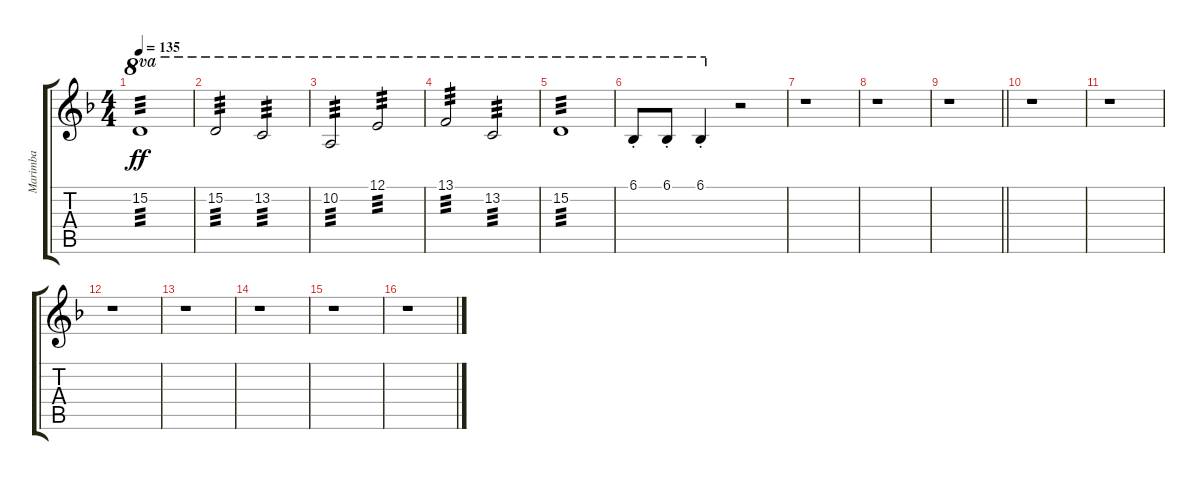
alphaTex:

\track ("Marimba" "Marimba") {instrument marimba}
\staff {score tabs}
\tuning (E4 B3 G3 D3 A2 E2) {hide}
\ts (4 4)
\tempo 135
\clef g2
\ks f
15.2.1{ot 8va tp 3 dy ff} |
15.2.2{ot 8va tp 3} 13.2.2{ot 8va tp 3} |
10.2.2{ot 8va tp 3} 12.1.2{ot 8va tp 3} |
13.1.2{ot 8va tp 3} 13.2.2{ot 8va tp 3} |
15.2.1{ot 8va tp 3} |
6.1{st}.8{ot 8va} 6.1{st}.8{ot 8va} 6.1{st}.4{ot 8va} r.2 |
r.1 |
r.1 |
\barLineRight lightlight
r.1 |
r.1 |
r.1 |
r.1 |
r.1 |
r.1 |
r.1 |
r.1
